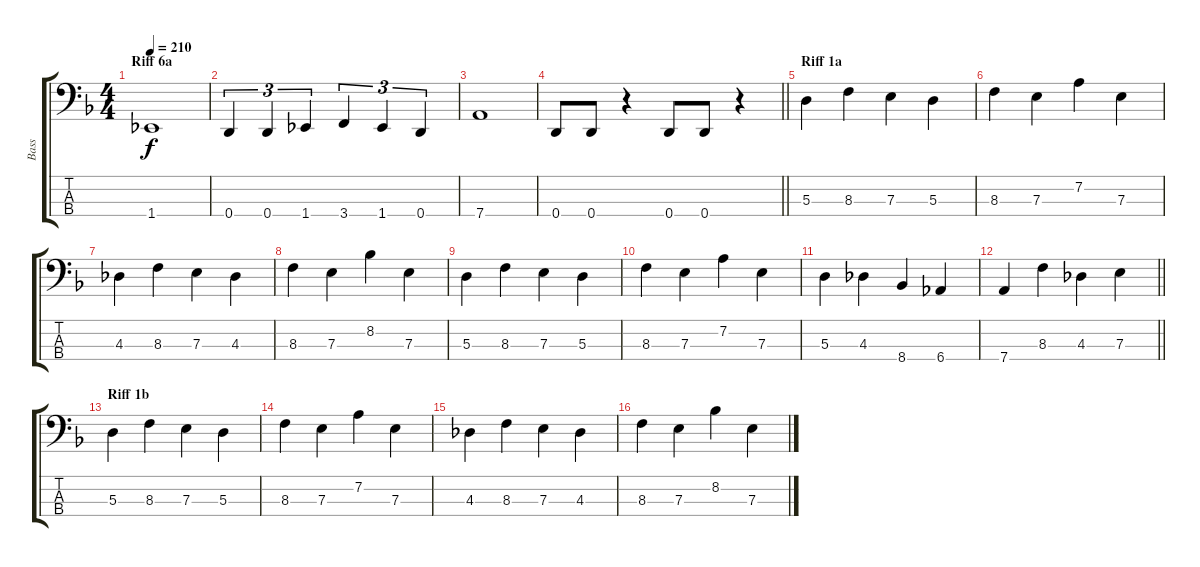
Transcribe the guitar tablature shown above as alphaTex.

\track ("Bass" "Bass") {instrument electricbassfinger}
\staff {score tabs}
\tuning (G2 D2 A1 D1) {hide}
\ts (4 4)
\section ("" "Riff 6a")
\tempo 210
\clef f4
\ks dminor
1.4.1{dy f} |
0.4.4{tu (3 2)} 0.4.4{tu (3 2)} 1.4.4{tu (3 2)} 3.4.4{tu (3 2)} 1.4.4{tu (3 2)} 0.4.4{tu (3 2)} |
7.4.1 |
\barLineRight lightlight
0.4.8 0.4.8 r.4 0.4.8 0.4.8 r.4 |
\section ("" "Riff 1a")
5.3.4 8.3.4 7.3.4 5.3.4 |
8.3.4 7.3.4 7.2.4 7.3.4 |
4.3.4 8.3.4 7.3.4 4.3.4 |
8.3.4 7.3.4 8.2.4 7.3.4 |
5.3.4 8.3.4 7.3.4 5.3.4 |
8.3.4 7.3.4 7.2.4 7.3.4 |
5.3.4 4.3.4 8.4.4 6.4.4 |
\barLineRight lightlight
7.4.4 8.3.4 4.3.4 7.3.4 |
\section ("" "Riff 1b")
5.3.4 8.3.4 7.3.4 5.3.4 |
8.3.4 7.3.4 7.2.4 7.3.4 |
4.3.4 8.3.4 7.3.4 4.3.4 |
8.3.4 7.3.4 8.2.4 7.3.4
